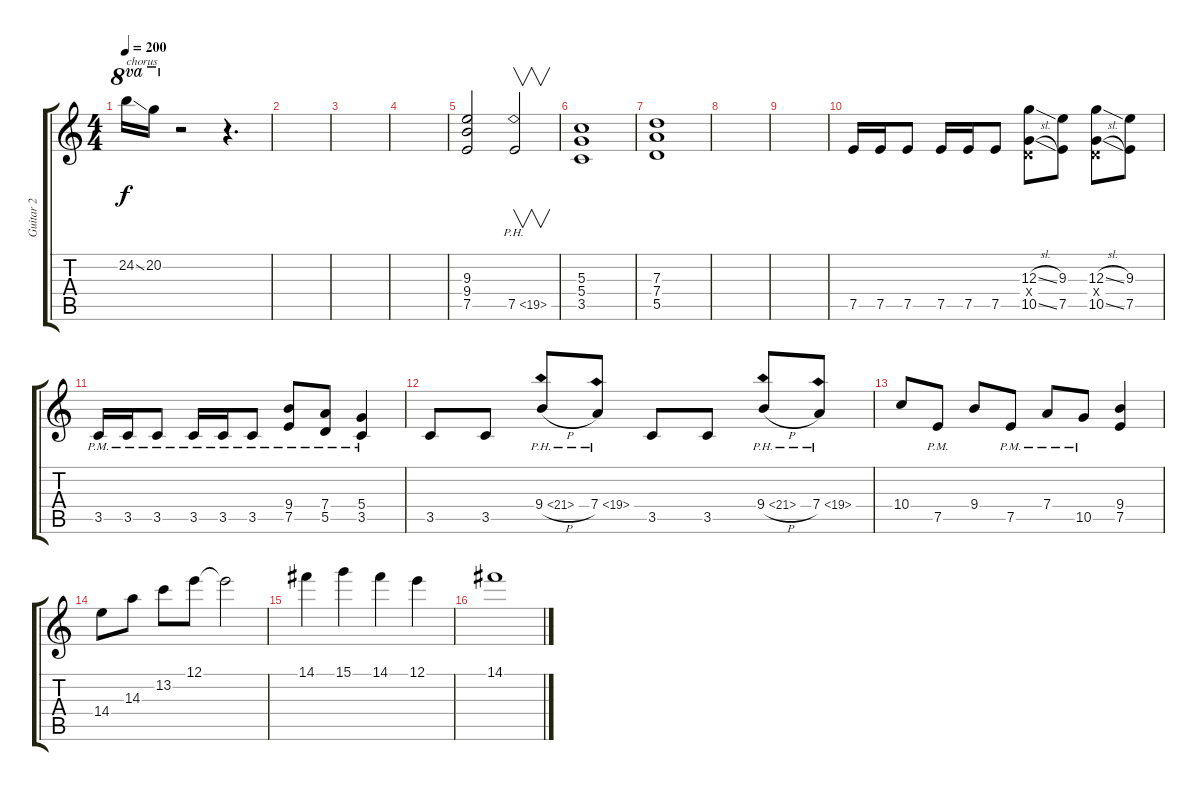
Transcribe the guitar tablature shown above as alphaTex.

\track ("Guitar 2" "Guitar 2") {instrument overdrivenguitar}
\staff {score tabs}
\tuning (E4 B3 G3 D3 A2 E2) {hide}
\ts (4 4)
\tempo 200
\clef g2
\ks c
24.2{ss}.16{ot 8va txt "chorus" dy f} 20.2.16{ot 8va} r.2 r.4{d} |
|
|
|
(9.3 9.4 7.5).2 7.5{ph 12}.2{v} |
(5.3 5.4 3.5).1 |
(7.3 7.4 5.5).1 |
|
|
7.5.16 7.5.16 7.5.8 7.5.16 7.5.16 7.5.8 (12.3{sl} 0.4{x} 10.5{sl}).8 (9.3 7.5).8 (12.3{sl} 0.4{x} 10.5{sl}).8 (9.3 7.5).8 |
3.5{pm}.16 3.5{pm}.16 3.5{pm}.8 3.5{pm}.16 3.5{pm}.16 3.5{pm}.8 (9.4{pm} 7.5{pm}).8 (7.4{pm} 5.5{pm}).8 (5.4{pm} 3.5{pm}).4 |
3.5.8 3.5.8 9.4{ph 12 h}.8 7.4{ph 12}.8 3.5.8 3.5.8 9.4{ph 12 h}.8 7.4{ph 12}.8 |
10.4.8 7.5{pm}.8 9.4.8 7.5{pm}.8 7.4{pm}.8 10.5{pm}.8 (9.4 7.5).4 |
14.4.8 14.3.8 13.2.8 12.1.8 12.1{t}.2 |
14.1.4 15.1.4 14.1.4 12.1.4 |
14.1.1
